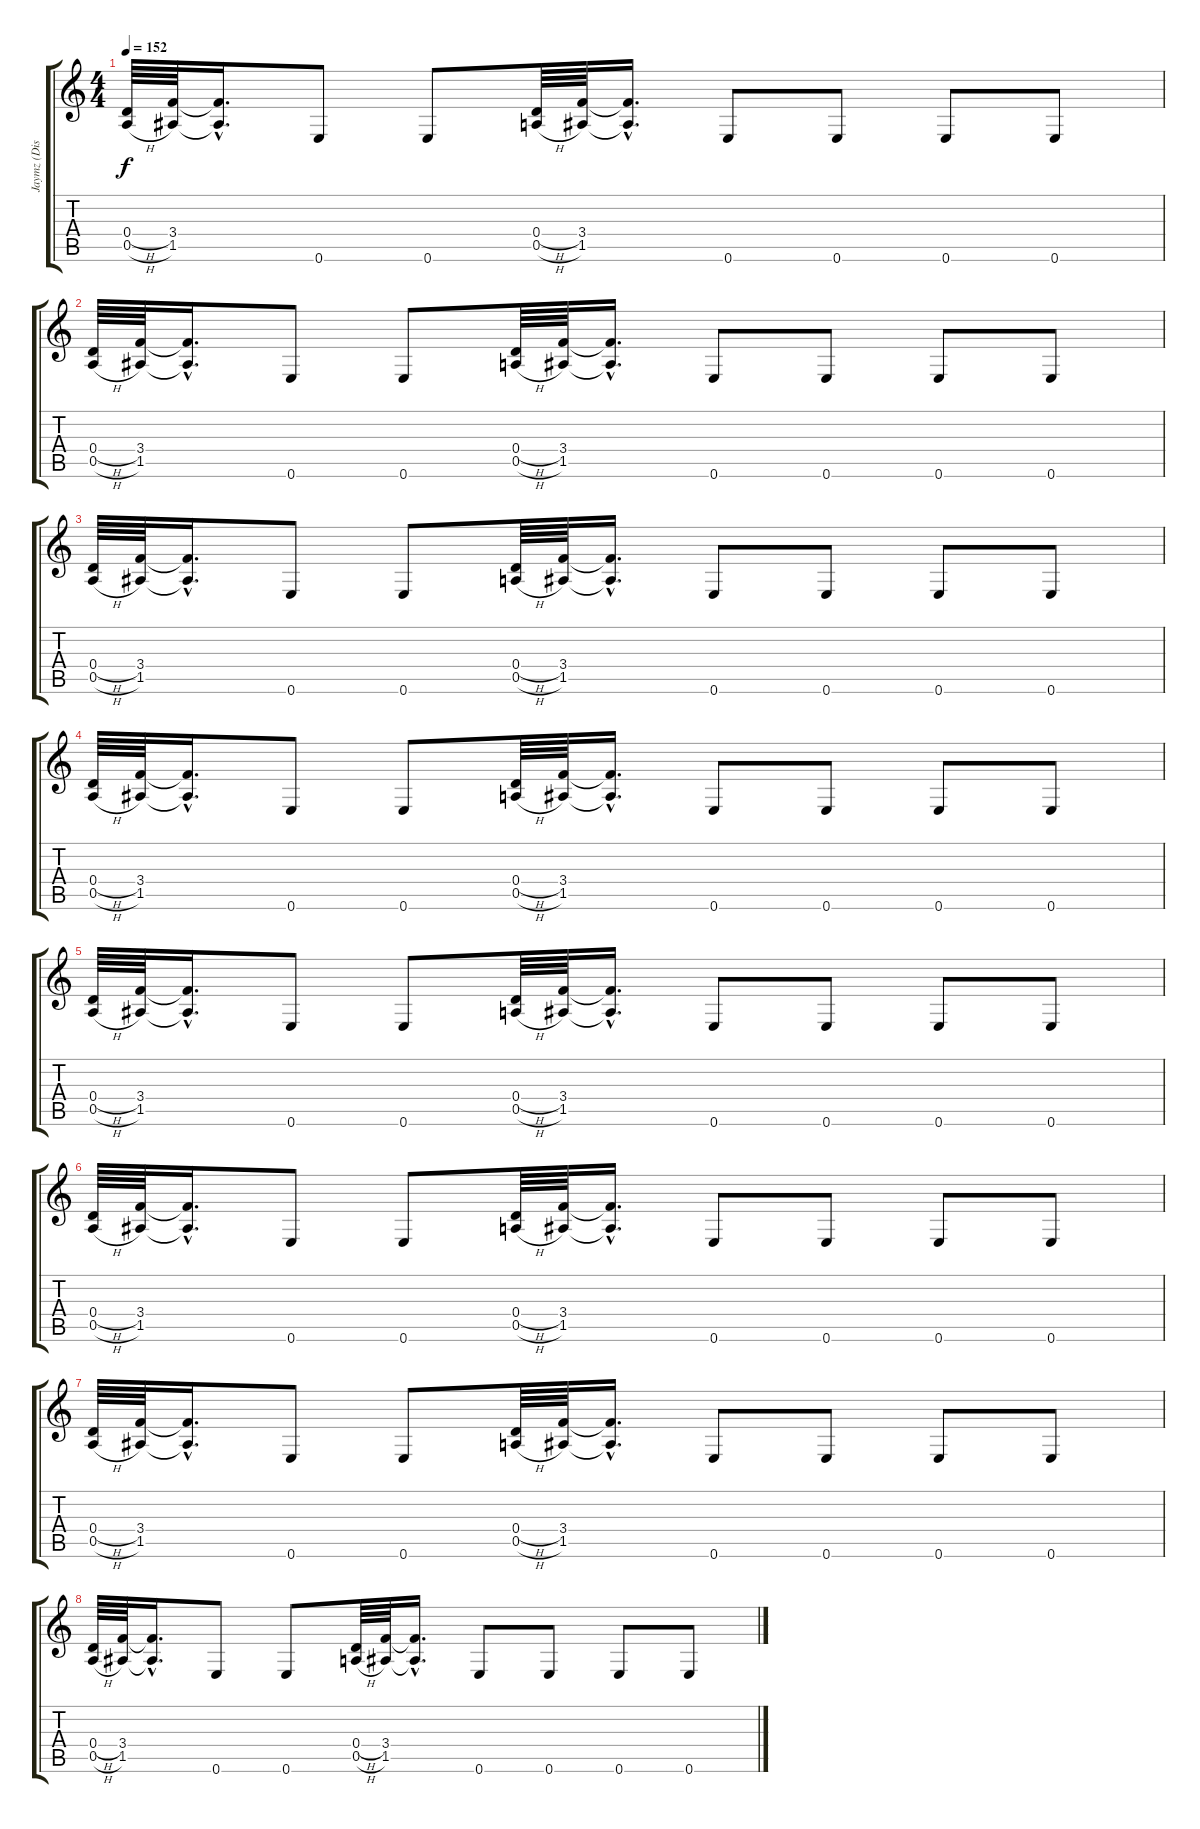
\track ("Jaymz (Disto Gtr)" "Jaymz (Dis") {instrument distortionguitar}
\staff {score tabs}
\tuning (E4 B3 G3 D3 A2 E2) {hide}
\ts (4 4)
\tempo 152
\clef g2
\ks c
(0.4{h} 0.5{h}).64{dy f} (3.4 1.5).64 (3.4{hac t} 1.5{hac t}).16{d} 0.6.8 0.6.8 (0.4{h} 0.5{h}).64 (3.4 1.5).64 (3.4{hac t} 1.5{hac t}).16{d} 0.6.8 0.6.8 0.6.8 0.6.8 |
(0.4{h} 0.5{h}).64 (3.4 1.5).64 (3.4{hac t} 1.5{hac t}).16{d} 0.6.8 0.6.8 (0.4{h} 0.5{h}).64 (3.4 1.5).64 (3.4{hac t} 1.5{hac t}).16{d} 0.6.8 0.6.8 0.6.8 0.6.8 |
(0.4{h} 0.5{h}).64 (3.4 1.5).64 (3.4{hac t} 1.5{hac t}).16{d} 0.6.8 0.6.8 (0.4{h} 0.5{h}).64 (3.4 1.5).64 (3.4{hac t} 1.5{hac t}).16{d} 0.6.8 0.6.8 0.6.8 0.6.8 |
(0.4{h} 0.5{h}).64 (3.4 1.5).64 (3.4{hac t} 1.5{hac t}).16{d} 0.6.8 0.6.8 (0.4{h} 0.5{h}).64 (3.4 1.5).64 (3.4{hac t} 1.5{hac t}).16{d} 0.6.8 0.6.8 0.6.8 0.6.8 |
(0.4{h} 0.5{h}).64 (3.4 1.5).64 (3.4{hac t} 1.5{hac t}).16{d} 0.6.8 0.6.8 (0.4{h} 0.5{h}).64 (3.4 1.5).64 (3.4{hac t} 1.5{hac t}).16{d} 0.6.8 0.6.8 0.6.8 0.6.8 |
(0.4{h} 0.5{h}).64 (3.4 1.5).64 (3.4{hac t} 1.5{hac t}).16{d} 0.6.8 0.6.8 (0.4{h} 0.5{h}).64 (3.4 1.5).64 (3.4{hac t} 1.5{hac t}).16{d} 0.6.8 0.6.8 0.6.8 0.6.8 |
(0.4{h} 0.5{h}).64 (3.4 1.5).64 (3.4{hac t} 1.5{hac t}).16{d} 0.6.8 0.6.8 (0.4{h} 0.5{h}).64 (3.4 1.5).64 (3.4{hac t} 1.5{hac t}).16{d} 0.6.8 0.6.8 0.6.8 0.6.8 |
(0.4{h} 0.5{h}).64 (3.4 1.5).64 (3.4{hac t} 1.5{hac t}).16{d} 0.6.8 0.6.8 (0.4{h} 0.5{h}).64 (3.4 1.5).64 (3.4{hac t} 1.5{hac t}).16{d} 0.6.8 0.6.8 0.6.8 0.6.8
